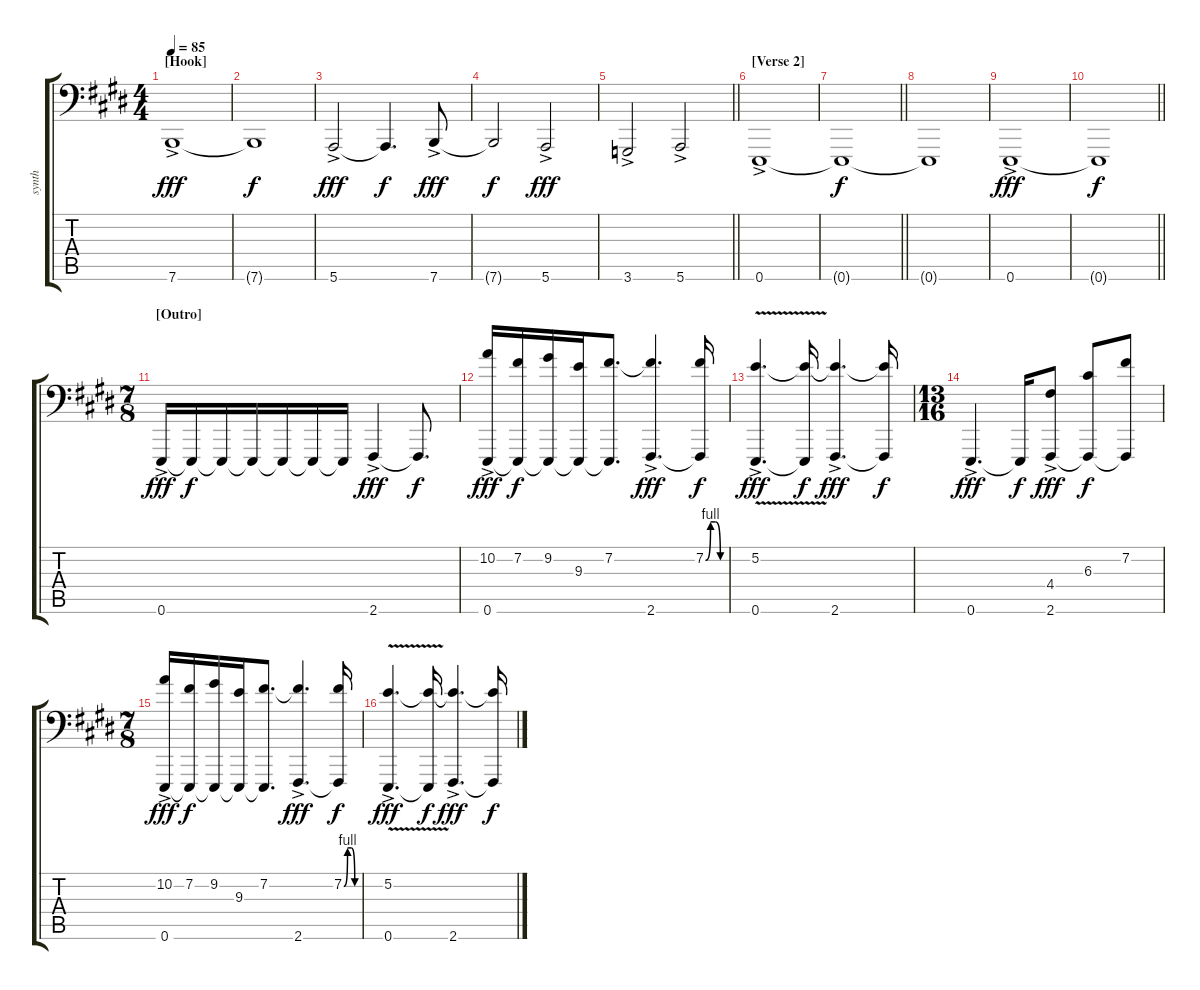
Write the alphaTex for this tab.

\track ("synth" "synth") {instrument lead2sawtooth}
\staff {score tabs}
\tuning (E4 B3 G3 D3 A1 E1) {hide}
\ts (4 4)
\section ("" "[Hook]")
\tempo 85
\clef f4
\ks e
7.6{ac}.1{dy fff volume 16} |
7.6{t}.1{dy f} |
5.6{ac}.2{dy fff} 5.6{t}.4{d dy f} 7.6{ac}.8{dy fff} |
7.6{t}.2{dy f} 5.6{ac}.2{dy fff} |
\barLineRight lightlight
3.6{ac}.2 5.6{ac}.2 |
\section ("" "[Verse 2]")
0.6{ac}.1 |
\barLineRight lightlight
0.6{t}.1{dy f} |
0.6{t}.1 |
0.6{ac}.1{dy fff} |
\barLineRight lightlight
0.6{t}.1{dy f} |
\ts (7 8)
\section ("" "[Outro]")
0.6{ac}.16{dy fff} 0.6{t}.16{dy f} 0.6{t}.16 0.6{t}.16 0.6{t}.16 0.6{t}.16 0.6{t}.16 2.6{ac}.4{dy fff} 2.6{t}.8{d dy f} |
(10.2 0.6{ac}).16{dy fff} (7.2 0.6{t}).16{dy f} (9.2 0.6{t}).16 (9.3 0.6{t}).16 (7.2 0.6{t}).8{d} (7.2{t} 2.6{ac}).4{d dy fff} (7.2{be (custom 0 0 15 4 30 4 45 0 60 0)} 2.6{t}).16{dy f} |
(5.2{v} 0.6{ac}).4{d dy fff} (5.2{t} 0.6{t}).16{dy f} (5.2{t} 2.6{ac}).4{d dy fff} (5.2{t} 2.6{t}).16{dy f} |
\ts (13 16)
0.6{ac}.4{d dy fff} 0.6{t}.16{dy f} (4.4 2.6{ac}).8{dy fff} (6.3 2.6{t}).8{dy f} (7.2 2.6{t}).8 |
\ts (7 8)
(10.2 0.6{ac}).16{dy fff} (7.2 0.6{t}).16{dy f} (9.2 0.6{t}).16 (9.3 0.6{t}).16 (7.2 0.6{t}).8{d} (7.2{t} 2.6{ac}).4{d dy fff} (7.2{be (custom 0 0 15 4 30 4 45 0 60 0)} 2.6{t}).16{dy f} |
(5.2{v} 0.6{ac}).4{d dy fff} (5.2{t} 0.6{t}).16{dy f} (5.2{t} 2.6{ac}).4{d dy fff} (5.2{t} 2.6{t}).16{dy f}
